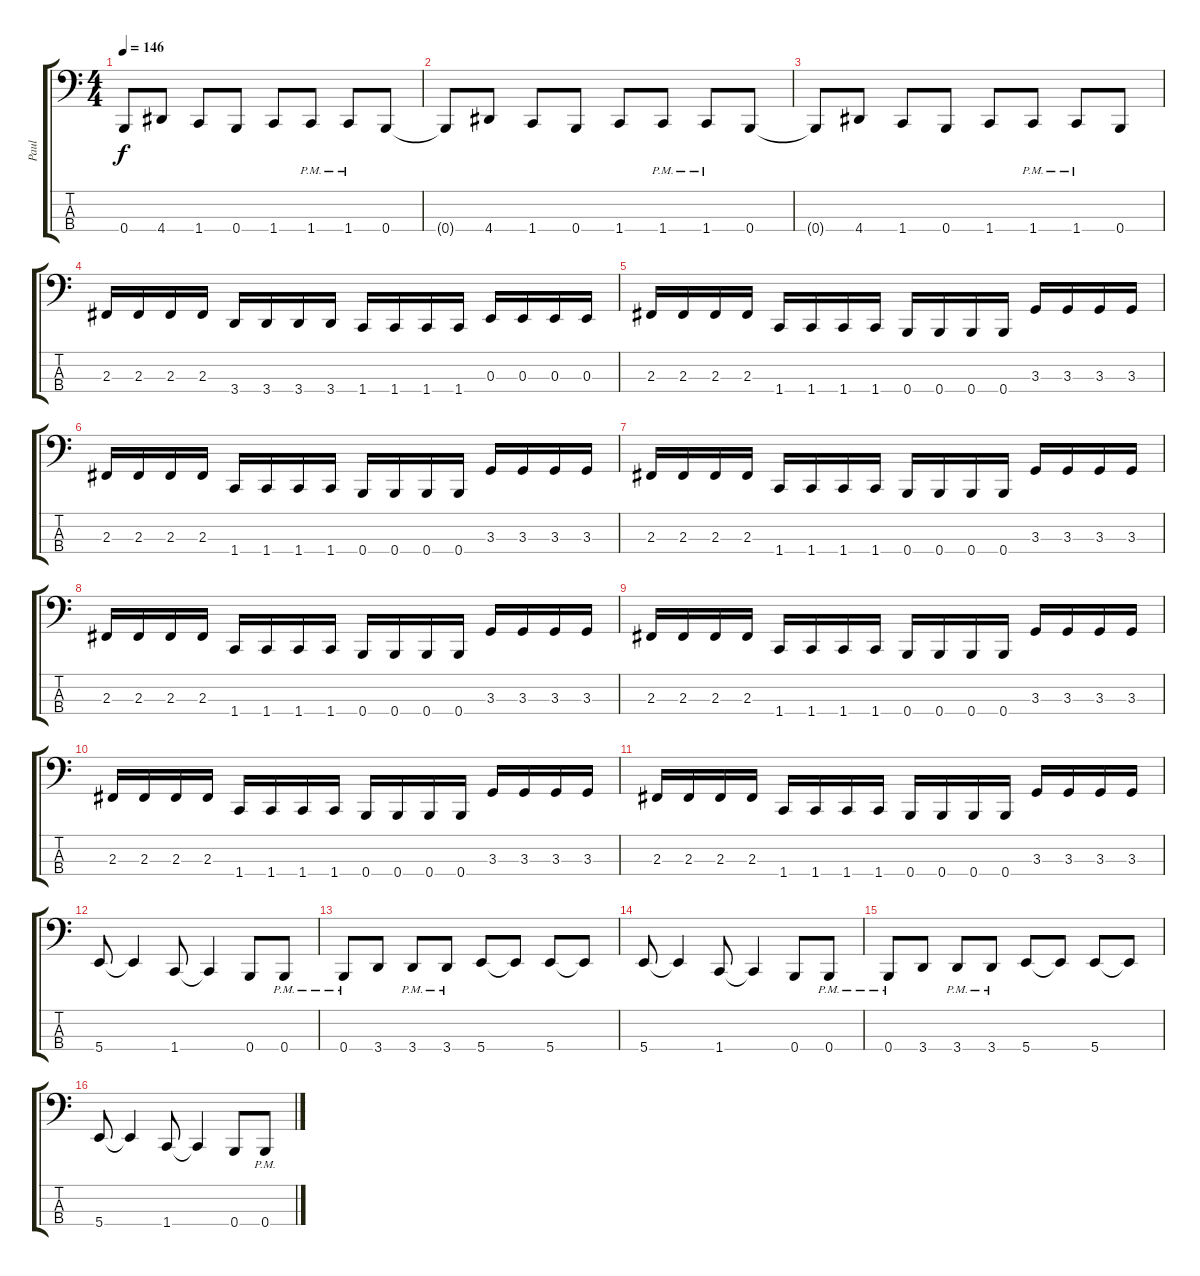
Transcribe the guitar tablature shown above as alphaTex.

\track ("Paul" "Paul") {instrument electricbassfinger}
\staff {score tabs}
\tuning (D2 A1 E1 B0) {hide}
\ts (4 4)
\tempo 146
\clef f4
\ks c
0.4{t}.8{dy f} 4.4.8 1.4.8 0.4.8 1.4.8 1.4{pm}.8 1.4{pm}.8 0.4.8 |
0.4{t}.8 4.4.8 1.4.8 0.4.8 1.4.8 1.4{pm}.8 1.4{pm}.8 0.4.8 |
0.4{t}.8 4.4.8 1.4.8 0.4.8 1.4.8 1.4{pm}.8 1.4{pm}.8 0.4.8 |
2.3.16 2.3.16 2.3.16 2.3.16 3.4.16 3.4.16 3.4.16 3.4.16 1.4.16 1.4.16 1.4.16 1.4.16 0.3.16 0.3.16 0.3.16 0.3.16 |
2.3.16 2.3.16 2.3.16 2.3.16 1.4.16 1.4.16 1.4.16 1.4.16 0.4.16 0.4.16 0.4.16 0.4.16 3.3.16 3.3.16 3.3.16 3.3.16 |
2.3.16 2.3.16 2.3.16 2.3.16 1.4.16 1.4.16 1.4.16 1.4.16 0.4.16 0.4.16 0.4.16 0.4.16 3.3.16 3.3.16 3.3.16 3.3.16 |
2.3.16 2.3.16 2.3.16 2.3.16 1.4.16 1.4.16 1.4.16 1.4.16 0.4.16 0.4.16 0.4.16 0.4.16 3.3.16 3.3.16 3.3.16 3.3.16 |
2.3.16 2.3.16 2.3.16 2.3.16 1.4.16 1.4.16 1.4.16 1.4.16 0.4.16 0.4.16 0.4.16 0.4.16 3.3.16 3.3.16 3.3.16 3.3.16 |
2.3.16 2.3.16 2.3.16 2.3.16 1.4.16 1.4.16 1.4.16 1.4.16 0.4.16 0.4.16 0.4.16 0.4.16 3.3.16 3.3.16 3.3.16 3.3.16 |
2.3.16 2.3.16 2.3.16 2.3.16 1.4.16 1.4.16 1.4.16 1.4.16 0.4.16 0.4.16 0.4.16 0.4.16 3.3.16 3.3.16 3.3.16 3.3.16 |
2.3.16 2.3.16 2.3.16 2.3.16 1.4.16 1.4.16 1.4.16 1.4.16 0.4.16 0.4.16 0.4.16 0.4.16 3.3.16 3.3.16 3.3.16 3.3.16 |
5.4.8 5.4{t}.4 1.4.8 1.4{t}.4 0.4.8 0.4{pm}.8 |
0.4{pm}.8 3.4.8 3.4{pm}.8 3.4{pm}.8 5.4.8 5.4{t}.8 5.4.8 5.4{t}.8 |
5.4.8 5.4{t}.4 1.4.8 1.4{t}.4 0.4.8 0.4{pm}.8 |
0.4{pm}.8 3.4.8 3.4{pm}.8 3.4{pm}.8 5.4.8 5.4{t}.8 5.4.8 5.4{t}.8 |
5.4.8 5.4{t}.4 1.4.8 1.4{t}.4 0.4.8 0.4{pm}.8
